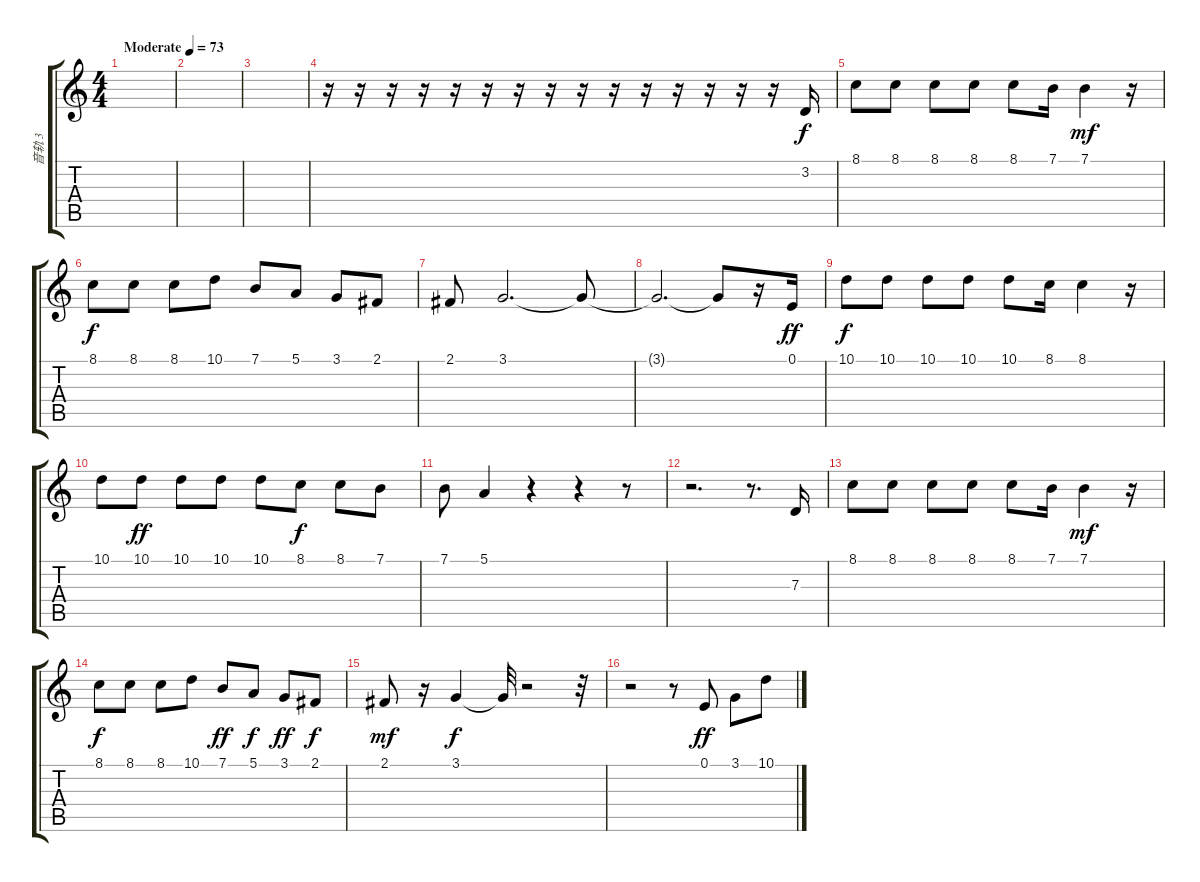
\track ("音轨 3" "音轨 3") {instrument flute}
\staff {score tabs}
\tuning (E4 B3 G3 D3 A2 E2) {hide}
\ts (4 4)
\tempo (73 "Moderate")
\clef g2
\ks c
|
|
|
r.16 r.16 r.16 r.16 r.16 r.16 r.16 r.16 r.16 r.16 r.16 r.16 r.16 r.16 r.16 3.2.16 |
8.1.8 8.1.8 8.1.8 8.1.8 8.1.8 7.1.16 7.1.4{dy mf} r.16 |
8.1.8{dy f} 8.1.8 8.1.8 10.1.8 7.1.8 5.1.8 3.1.8 2.1.8 |
2.1.8 3.1.2{d} 3.1{t}.8 |
3.1{t}.2{d} 3.1{t}.8 r.16 0.1.16{dy ff} |
10.1.8{dy f} 10.1.8 10.1.8 10.1.8 10.1.8 8.1.16 8.1.4 r.16 |
10.1.8 10.1.8{dy ff} 10.1.8 10.1.8 10.1.8 8.1.8{dy f} 8.1.8 7.1.8 |
7.1.8 5.1.4 r.4 r.4 r.8 |
r.2{d} r.8{d} 7.3.16 |
8.1.8 8.1.8 8.1.8 8.1.8 8.1.8 7.1.16 7.1.4{dy mf} r.16 |
8.1.8{dy f} 8.1.8 8.1.8 10.1.8 7.1.8{dy ff} 5.1.8{dy f} 3.1.8{dy ff} 2.1.8{dy f} |
2.1.8{dy mf} r.16 3.1.4{dy f} 3.1{t}.32 r.2 r.32 |
r.2 r.8 0.1.8{dy ff} 3.1.8 10.1.8
